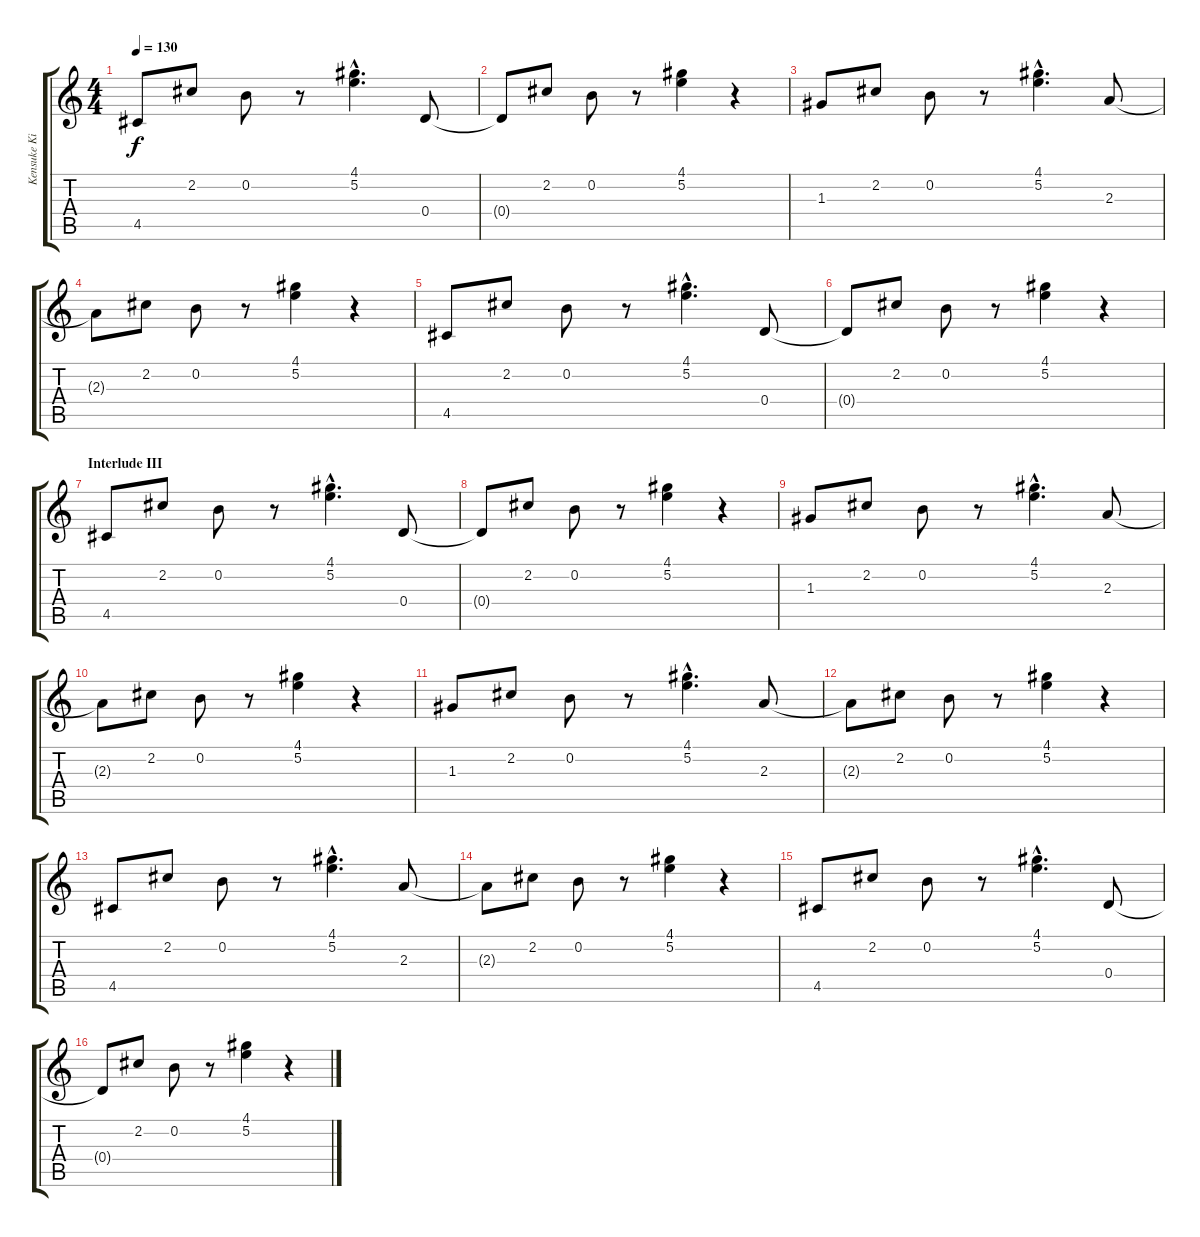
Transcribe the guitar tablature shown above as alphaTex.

\track ("Kensuke Kita (Lead Guitar)" "Kensuke Ki") {instrument overdrivenguitar}
\staff {score tabs}
\tuning (E4 B3 G3 D3 A2 E2) {hide}
\ts (4 4)
\tempo 130
\clef g2
\ks c
4.5.8{dy f} 2.2.8 0.2.8 r.8 (4.1{hac} 5.2{hac}).4{d} 0.4.8 |
0.4{t}.8 2.2.8 0.2.8 r.8 (4.1 5.2).4 r.4 |
1.3.8 2.2.8 0.2.8 r.8 (4.1{hac} 5.2{hac}).4{d} 2.3.8 |
2.3{t}.8 2.2.8 0.2.8 r.8 (4.1 5.2).4 r.4 |
4.5.8 2.2.8 0.2.8 r.8 (4.1{hac} 5.2{hac}).4{d} 0.4.8 |
0.4{t}.8 2.2.8 0.2.8 r.8 (4.1 5.2).4 r.4 |
\section ("" "Interlude III")
4.5.8{volume 13} 2.2.8 0.2.8 r.8 (4.1{hac} 5.2{hac}).4{d} 0.4.8 |
0.4{t}.8 2.2.8 0.2.8 r.8 (4.1 5.2).4 r.4 |
1.3.8 2.2.8 0.2.8 r.8 (4.1{hac} 5.2{hac}).4{d} 2.3.8 |
2.3{t}.8 2.2.8 0.2.8 r.8 (4.1 5.2).4 r.4 |
1.3.8 2.2.8 0.2.8 r.8 (4.1{hac} 5.2{hac}).4{d} 2.3.8 |
2.3{t}.8 2.2.8 0.2.8 r.8 (4.1 5.2).4 r.4 |
4.5.8 2.2.8 0.2.8 r.8 (4.1{hac} 5.2{hac}).4{d} 2.3.8 |
2.3{t}.8 2.2.8 0.2.8 r.8 (4.1 5.2).4 r.4 |
4.5.8{volume 13} 2.2.8 0.2.8 r.8 (4.1{hac} 5.2{hac}).4{d} 0.4.8 |
0.4{t}.8 2.2.8 0.2.8 r.8 (4.1 5.2).4 r.4
